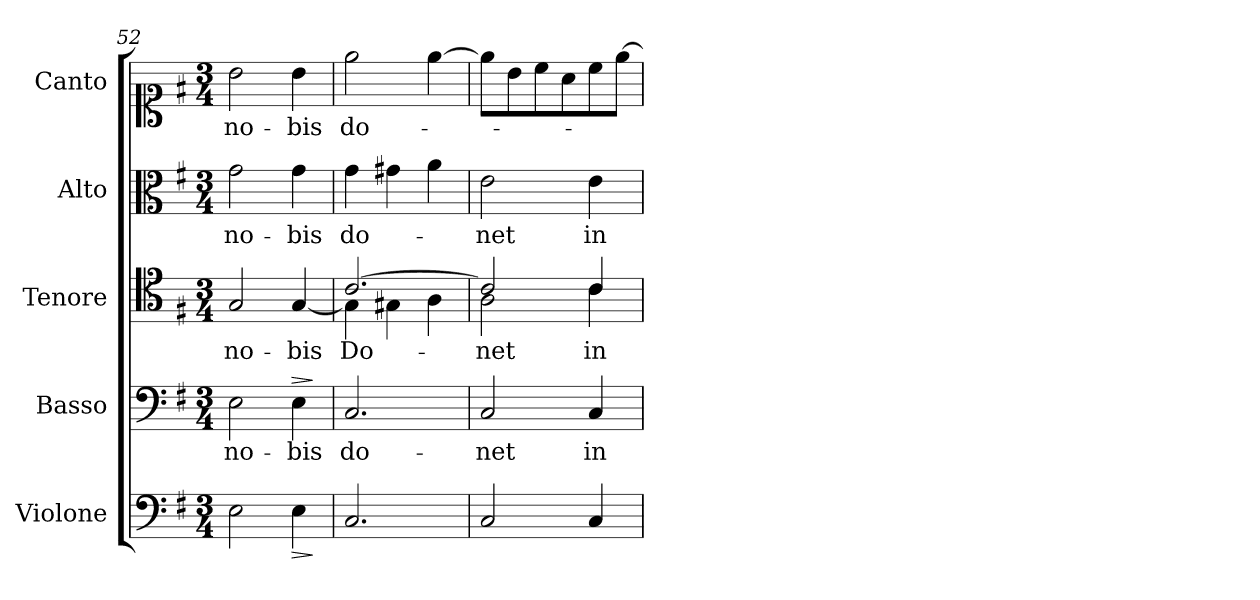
**kern	**dynam	**kern	**text	**dynam	**kern	**text	**kern	**text	**kern	**text
*part5	*part5	*part4	*part4	*part4	*part3	*part3	*part2	*part2	*part1	*part1
*staff5	*staff5	*staff4	*staff4	*staff4	*staff3	*staff3	*staff2	*staff2	*staff1	*staff1
*I"Violone	*	*I"Basso	*	*	*I"Tenore	*	*I"Alto	*	*I"Canto	*
*I'Vlne	*	*I'B	*	*	*I'T	*	*I'A	*	*I'C	*
*clefF4	*	*clefF4	*	*	*clefC4	*	*clefC3	*	*clefC1	*
*k[f#]	*	*k[f#]	*	*	*k[f#]	*	*k[f#]	*	*k[f#]	*
*G:	*	*G:	*	*	*G:	*	*G:	*	*G:	*
*M3/4	*	*M3/4	*	*	*M3/4	*	*M3/4	*	*M3/4	*
=52	=52	=52	=52	=52	=52	=52	=52	=52	=52	=52
2E\	.	2E\	no-	.	2G/	no-	2g\	no-	2b\	no-
!	!LO:HP:b	!	!	!LO:HP:a	!	!	!	!	!	!
4E\	>	4E\	-bis	>	[4G/	-bis	4g\	-bis	4b\	-bis
.	]	.	.	]	.	.	.	.	.	.
=53	=53	=53	=53	=53	=53	=53	=53	=53	=53	=53
*	*	*	*	*	*^	*	*	*	*	*
2.C/	.	2.C/	do-	.	[2.c/	4G\]	Do-	4g\	do-	2ee\	do-
.	.	.	.	.	.	4G#X\	.	4g#X\	.	.	.
.	.	.	.	.	.	4A\	.	4a\	.	[4ee\	.
=54	=54	=54	=54	=54	=54	=54	=54	=54	=54	=54	=54
2C/	.	2C/	-net	.	2c/]	2A\	-net	2e\	-net	8ee\L]	.
.	.	.	.	.	.	.	.	.	.	8b\	.
.	.	.	.	.	.	.	.	.	.	8cc\	.
.	.	.	.	.	.	.	.	.	.	8a\	.
4C/	.	4C/	in	.	4c/	4c\	in	4e\	in	8cc\	.
.	.	.	.	.	.	.	.	.	.	[8ee\J	.
*	*	*	*	*	*v	*v	*	*	*	*	*
=	=	=	=	=	=	=	=	=	=	=
*-	*-	*-	*-	*-	*-	*-	*-	*-	*-	*-
